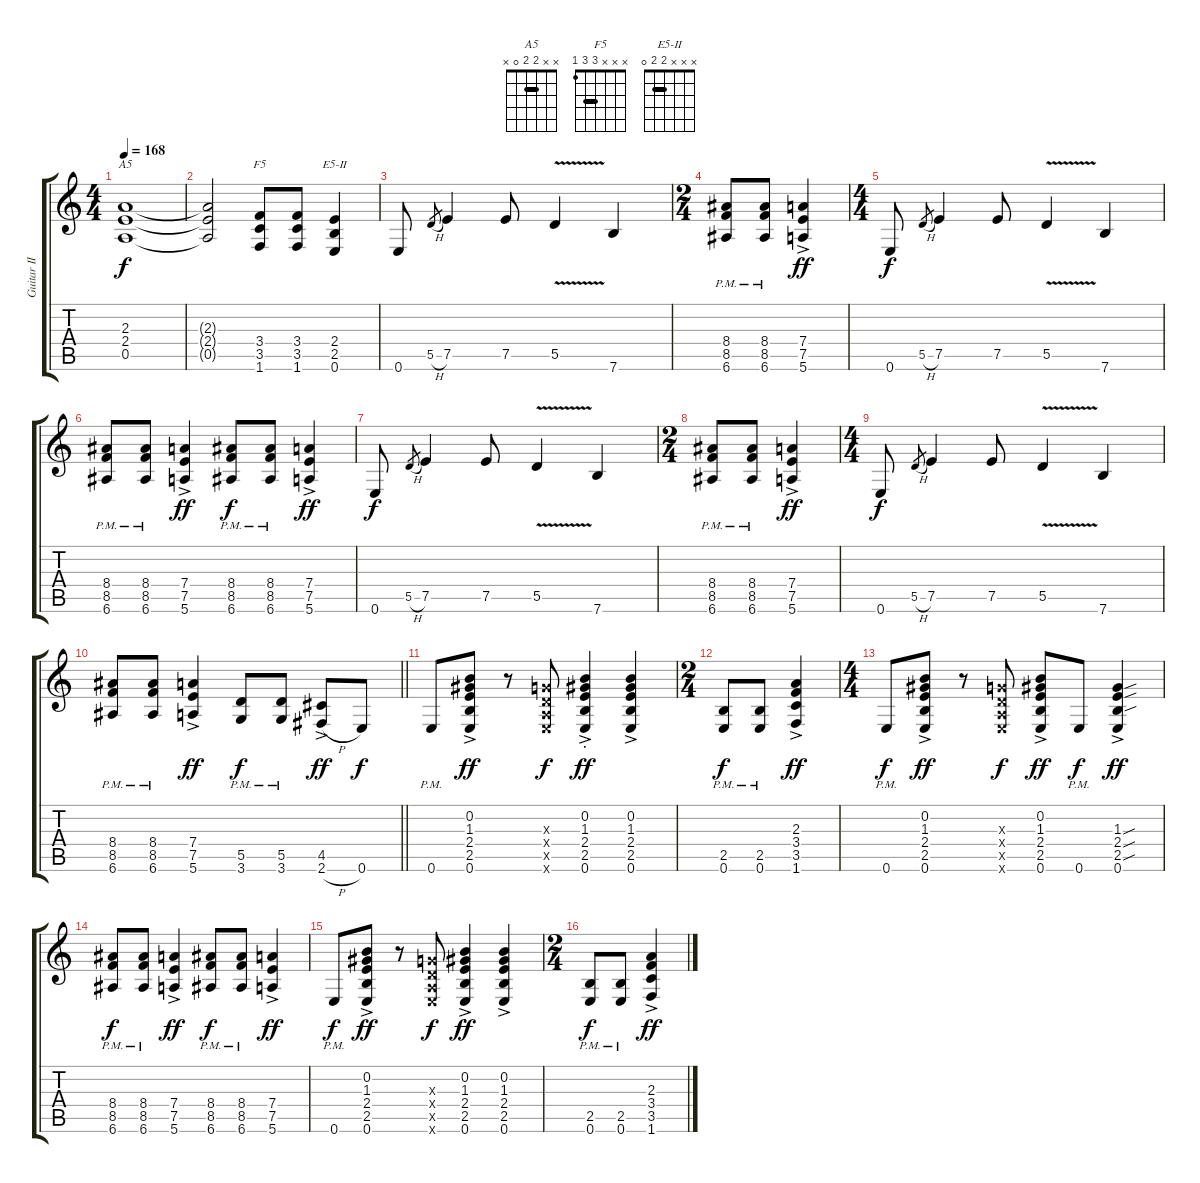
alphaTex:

\track ("Guitar II" "Guitar II") {instrument acousticguitarsteel}
\staff {score tabs}
\tuning (E4 B3 G3 D3 A2 E2) {hide}
\chord ("A5" x x 2 2 0 x) {barre 2}
\chord ("F5" x x x 3 3 1) {barre 3}
\chord ("E5-II" x x x 2 2 0) {barre 2}
\ts (4 4)
\tempo 168
\clef g2
\ks c
(2.3 2.4 0.5).1{ch "A5" dy f} |
(2.3{t} 2.4{t} 0.5{t}).2 (3.4 3.5 1.6).8{ch "F5"} (3.4 3.5 1.6).8 (2.4 2.5 0.6).4{ch "E5-II"} |
0.6.8 5.5{h}.8{gr} 7.5.4 7.5.8 5.5{v}.4 7.6.4 |
\ts (2 4)
(8.4{pm} 8.5{pm} 6.6{pm}).8 (8.4{pm} 8.5{pm} 6.6{pm}).8 (7.4{ac} 7.5{ac} 5.6{ac}).4{dy ff} |
\ts (4 4)
0.6.8{dy f} 5.5{h}.8{gr} 7.5.4 7.5.8 5.5{v}.4 7.6.4 |
(8.4{pm} 8.5{pm} 6.6{pm}).8 (8.4{pm} 8.5{pm} 6.6{pm}).8 (7.4{ac} 7.5{ac} 5.6{ac}).4{dy ff} (8.4{pm} 8.5{pm} 6.6{pm}).8{dy f} (8.4{pm} 8.5{pm} 6.6{pm}).8 (7.4{ac} 7.5{ac} 5.6{ac}).4{dy ff} |
0.6.8{dy f} 5.5{h}.8{gr} 7.5.4 7.5.8 5.5{v}.4 7.6.4 |
\ts (2 4)
(8.4{pm} 8.5{pm} 6.6{pm}).8 (8.4{pm} 8.5{pm} 6.6{pm}).8 (7.4{ac} 7.5{ac} 5.6{ac}).4{dy ff} |
\ts (4 4)
0.6.8{dy f} 5.5{h}.8{gr} 7.5.4 7.5.8 5.5{v}.4 7.6.4 |
\barLineRight lightlight
(8.4{pm} 8.5{pm} 6.6{pm}).8 (8.4{pm} 8.5{pm} 6.6{pm}).8 (7.4{ac} 7.5{ac} 5.6{ac}).4{dy ff} (5.5{pm} 3.6{pm}).8{dy f} (5.5{pm} 3.6{pm}).8 (4.5{ac} 2.6{h ac}).8{dy ff} 0.6.8{dy f} |
0.6{pm}.8 (0.2{ac} 1.3{ac} 2.4{ac} 2.5{ac} 0.6{ac}).8{dy ff} r.8 (0.3{x} 0.4{x} 0.5{x} 0.6{x}).8{dy f} (0.2{ac} 1.3{ac} 2.4{ac} 2.5{ac} 0.6{ac st}).4{dy ff} (0.2{ac} 1.3{ac} 2.4 2.5 0.6{ac}).4 |
\ts (2 4)
(2.5{pm} 0.6{pm}).8{dy f} (2.5{pm} 0.6{pm}).8 (2.3{ac} 3.4{ac} 3.5{ac} 1.6{ac}).4{dy ff} |
\ts (4 4)
0.6{pm}.8{dy f} (0.2{ac} 1.3{ac} 2.4{ac} 2.5{ac} 0.6{ac}).8{dy ff} r.8 (0.3{x} 0.4{x} 0.5{x} 0.6{x}).8{dy f} (0.2{ac} 1.3{ac} 2.4{ac} 2.5{ac} 0.6{ac}).8{dy ff} 0.6{pm}.8{dy f} (1.3{sou ac} 2.4{sou ac} 2.5{sou ac} 0.6).4{dy ff} |
(8.4{pm} 8.5{pm} 6.6{pm}).8{dy f} (8.4{pm} 8.5{pm} 6.6{pm}).8 (7.4{ac} 7.5{ac} 5.6{ac}).4{dy ff} (8.4{pm} 8.5{pm} 6.6{pm}).8{dy f} (8.4{pm} 8.5{pm} 6.6{pm}).8 (7.4{ac} 7.5{ac} 5.6{ac}).4{dy ff} |
0.6{pm}.8{dy f} (0.2{ac} 1.3{ac} 2.4{ac} 2.5{ac} 0.6{ac}).8{dy ff} r.8 (0.3{x} 0.4{x} 0.5{x} 0.6{x}).8{dy f} (0.2{ac} 1.3{ac} 2.4{ac} 2.5{ac} 0.6{ac st}).4{dy ff} (0.2{ac} 1.3{ac} 2.4 2.5 0.6{ac}).4 |
\ts (2 4)
(2.5{pm} 0.6{pm}).8{dy f} (2.5{pm} 0.6{pm}).8 (2.3{ac} 3.4{ac} 3.5{ac} 1.6{ac}).4{dy ff}
